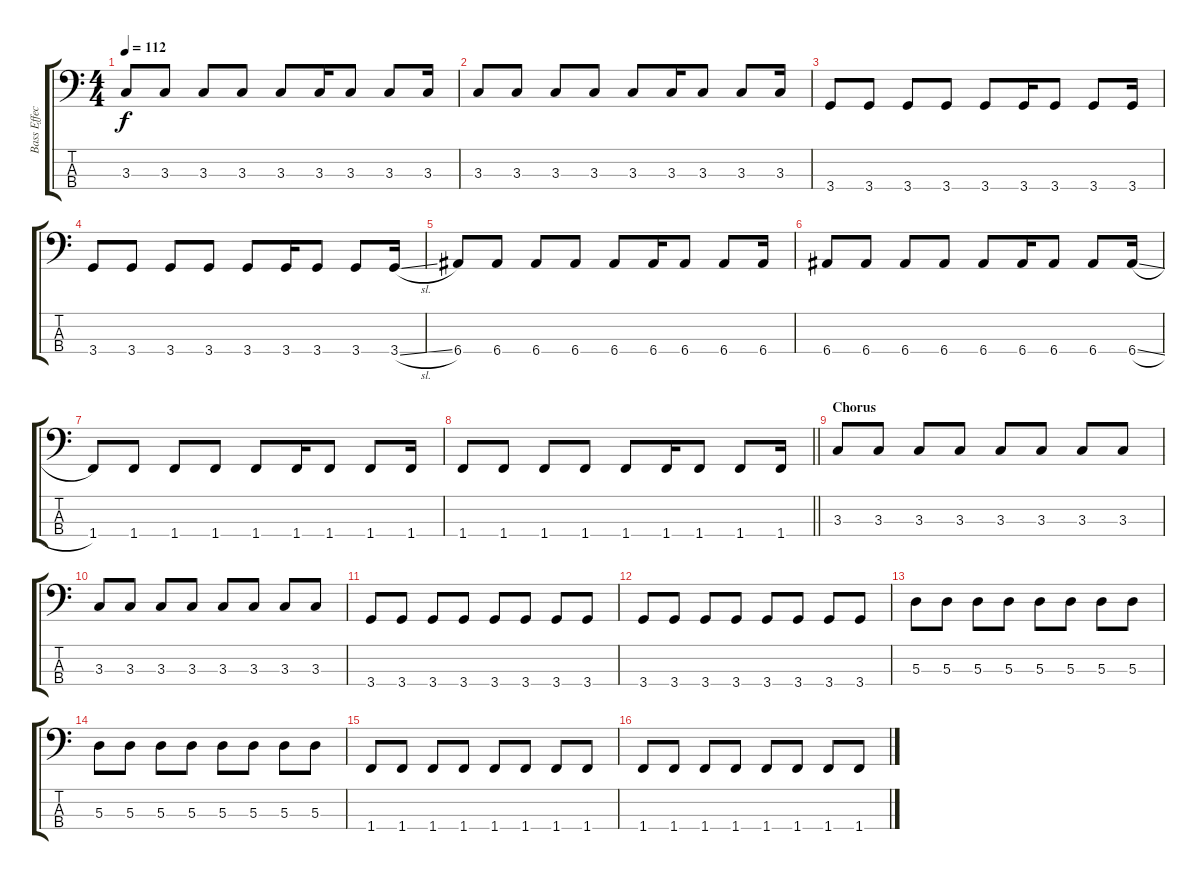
\track ("Bass Effect" "Bass Effec") {instrument overdrivenguitar}
\staff {score tabs}
\tuning (G2 D2 A1 E1) {hide}
\ts (4 4)
\tempo 112
\clef f4
\ks c
3.3.8{dy f} 3.3.8 3.3.8 3.3.8 3.3.8 3.3.16 3.3.8 3.3.8 3.3.16 |
3.3.8 3.3.8 3.3.8 3.3.8 3.3.8 3.3.16 3.3.8 3.3.8 3.3.16 |
3.4.8 3.4.8 3.4.8 3.4.8 3.4.8 3.4.16 3.4.8 3.4.8 3.4.16 |
3.4.8 3.4.8 3.4.8 3.4.8 3.4.8 3.4.16 3.4.8 3.4.8 3.4{sl}.16 |
6.4.8 6.4.8 6.4.8 6.4.8 6.4.8 6.4.16 6.4.8 6.4.8 6.4.16 |
6.4.8 6.4.8 6.4.8 6.4.8 6.4.8 6.4.16 6.4.8 6.4.8 6.4{sl}.16 |
1.4.8 1.4.8 1.4.8 1.4.8 1.4.8 1.4.16 1.4.8 1.4.8 1.4.16 |
\barLineRight lightlight
1.4.8 1.4.8 1.4.8 1.4.8 1.4.8 1.4.16 1.4.8 1.4.8 1.4.16 |
\section ("" "Chorus")
3.3.8 3.3.8 3.3.8 3.3.8 3.3.8 3.3.8 3.3.8 3.3.8 |
3.3.8 3.3.8 3.3.8 3.3.8 3.3.8 3.3.8 3.3.8 3.3.8 |
3.4.8 3.4.8 3.4.8 3.4.8 3.4.8 3.4.8 3.4.8 3.4.8 |
3.4.8 3.4.8 3.4.8 3.4.8 3.4.8 3.4.8 3.4.8 3.4.8 |
5.3.8 5.3.8 5.3.8 5.3.8 5.3.8 5.3.8 5.3.8 5.3.8 |
5.3.8 5.3.8 5.3.8 5.3.8 5.3.8 5.3.8 5.3.8 5.3.8 |
1.4.8 1.4.8 1.4.8 1.4.8 1.4.8 1.4.8 1.4.8 1.4.8 |
1.4.8 1.4.8 1.4.8 1.4.8 1.4.8 1.4.8 1.4.8 1.4.8
